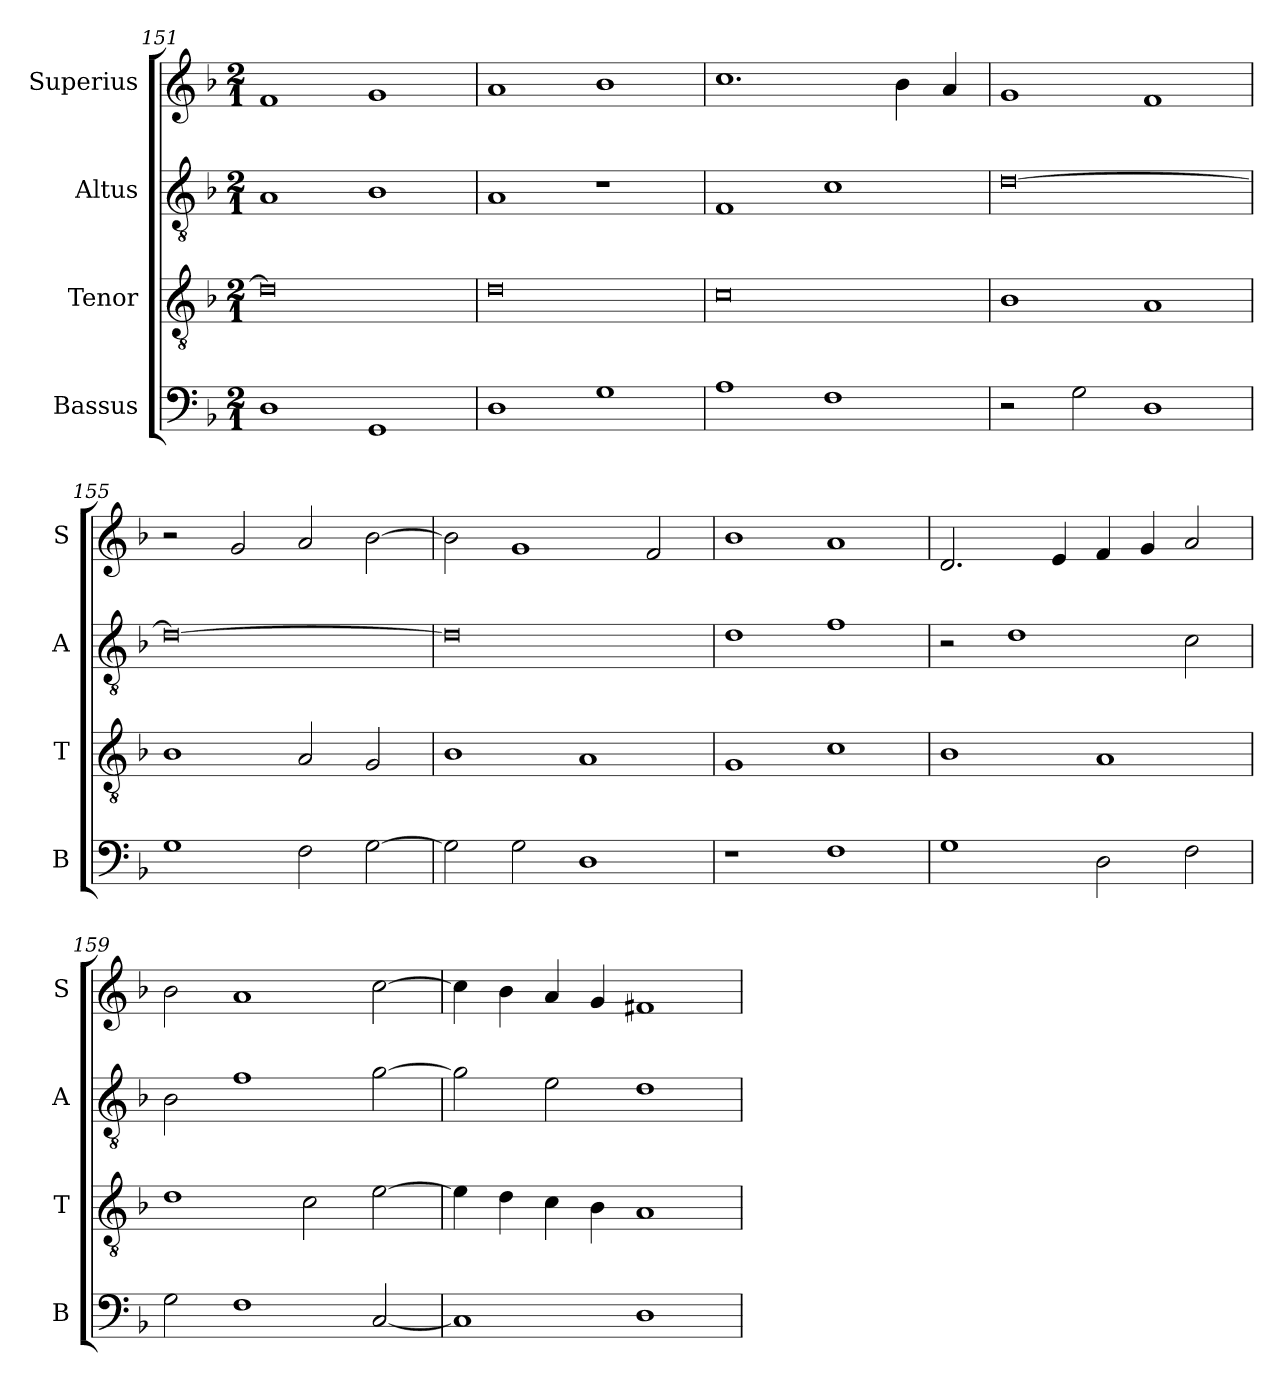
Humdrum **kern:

**kern	**kern	**kern	**kern
*part4	*part3	*part2	*part1
*staff4	*staff3	*staff2	*staff1
*I"Bassus	*I"Tenor	*I"Altus	*I"Superius
*I'B	*I'T	*I'A	*I'S
*clefF4	*clefGv2	*clefGv2	*clefG2
*k[b-]	*k[b-]	*k[b-]	*k[b-]
*M2/1	*M2/1	*M2/1	*M2/1
=151	=151	=151	=151
1D	0d]	1A	1f
1GG	.	1B-	1g
=152	=152	=152	=152
1D	0d	1A	1a
1G	.	1r	1b-
=153	=153	=153	=153
1A	0c	1F	1.cc
1F	.	1c	.
.	.	.	4b-\
.	.	.	4a/
=154	=154	=154	=154
2r	1B-	[0d	1g
2G\	.	.	.
1D	1A	.	1f
=155	=155	=155	=155
1G	1B-	0d_	2r
.	.	.	2g/
2F\	2A/	.	2a/
[2G\	2G/	.	[2b-\
=156	=156	=156	=156
2G\]	1B-	0d]	2b-\]
2G\	.	.	1g
1D	1A	.	.
.	.	.	2f/
=157	=157	=157	=157
1r	1G	1d	1b-
1F	1c	1f	1a
=158	=158	=158	=158
1G	1B-	2r	2.d/
.	.	1d	.
.	.	.	4e/
2D\	1A	.	4f/
.	.	.	4g/
2F\	.	2c\	2a/
=159	=159	=159	=159
2G\	1d	2B-\	2b-\
1F	.	1f	1a
.	2c\	.	.
[2C/	[2e\	[2g\	[2cc\
=160	=160	=160	=160
1C]	4e\]	2g\]	4cc\]
.	4d\	.	4b-\
.	4c\	2e\	4a/
.	4B-\	.	4g/
1D	1A	1d	1f#X
=	=	=	=
*-	*-	*-	*-
